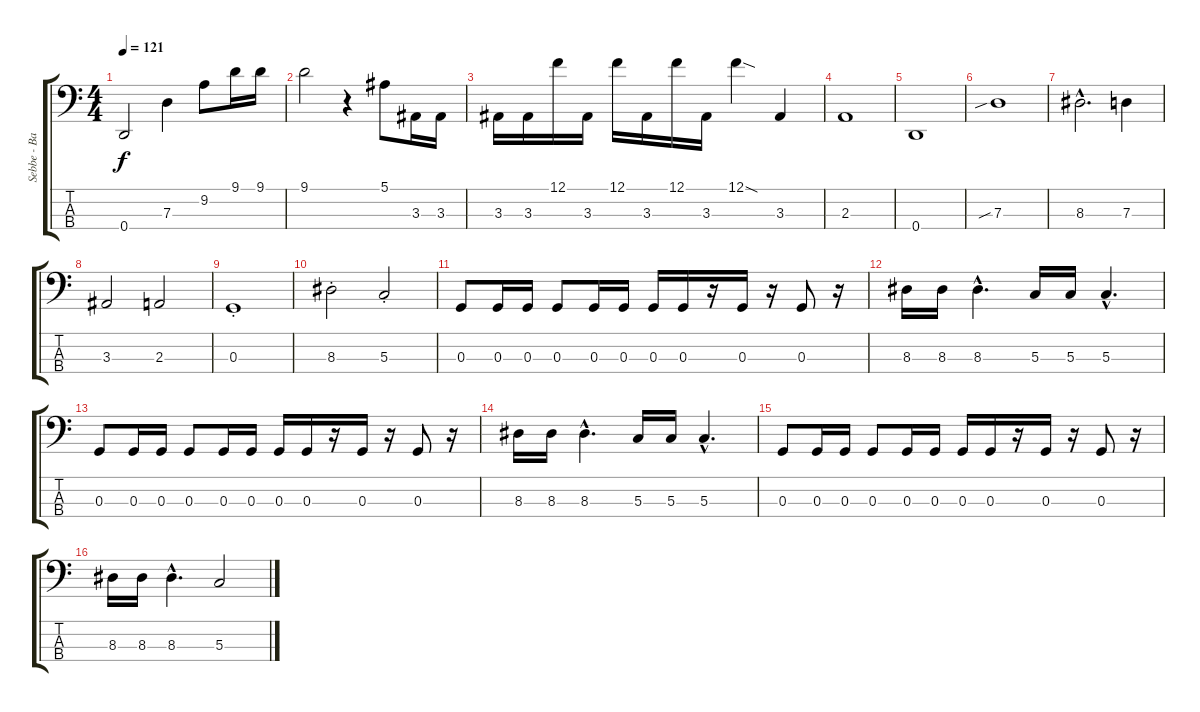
\track ("Sebbe - Bass Guitar" "Sebbe - Ba") {instrument electricbassfinger}
\staff {score tabs}
\tuning (F2 C2 G1 D1) {hide}
\ts (4 4)
\tempo 121
\clef f4
\ks c
0.4.2{dy f} 7.3.4 9.2.8 9.1.16 9.1.16 |
9.1.2 r.4 5.1.8 3.3.16 3.3.16 |
3.3.16 3.3.16 12.1.16 3.3.16 12.1.16 3.3.16 12.1.16 3.3.16 12.1{sod}.4 3.3.4 |
2.3.1 |
0.4.1 |
7.3{sib}.1 |
8.3{hac}.2{d} 7.3.4 |
3.3.2 2.3.2 |
0.3{st}.1 |
8.3{st}.2 5.3{st}.2 |
0.3.8 0.3.16 0.3.16 0.3.8 0.3.16 0.3.16 0.3.16 0.3.16 r.16 0.3.16 r.16 0.3.8 r.16 |
8.3.16 8.3.16 8.3{hac}.4{d} 5.3.16 5.3.16 5.3{hac}.4{d} |
0.3.8 0.3.16 0.3.16 0.3.8 0.3.16 0.3.16 0.3.16 0.3.16 r.16 0.3.16 r.16 0.3.8 r.16 |
8.3.16 8.3.16 8.3{hac}.4{d} 5.3.16 5.3.16 5.3{hac}.4{d} |
0.3.8 0.3.16 0.3.16 0.3.8 0.3.16 0.3.16 0.3.16 0.3.16 r.16 0.3.16 r.16 0.3.8 r.16 |
8.3.16 8.3.16 8.3{hac}.4{d} 5.3.2
